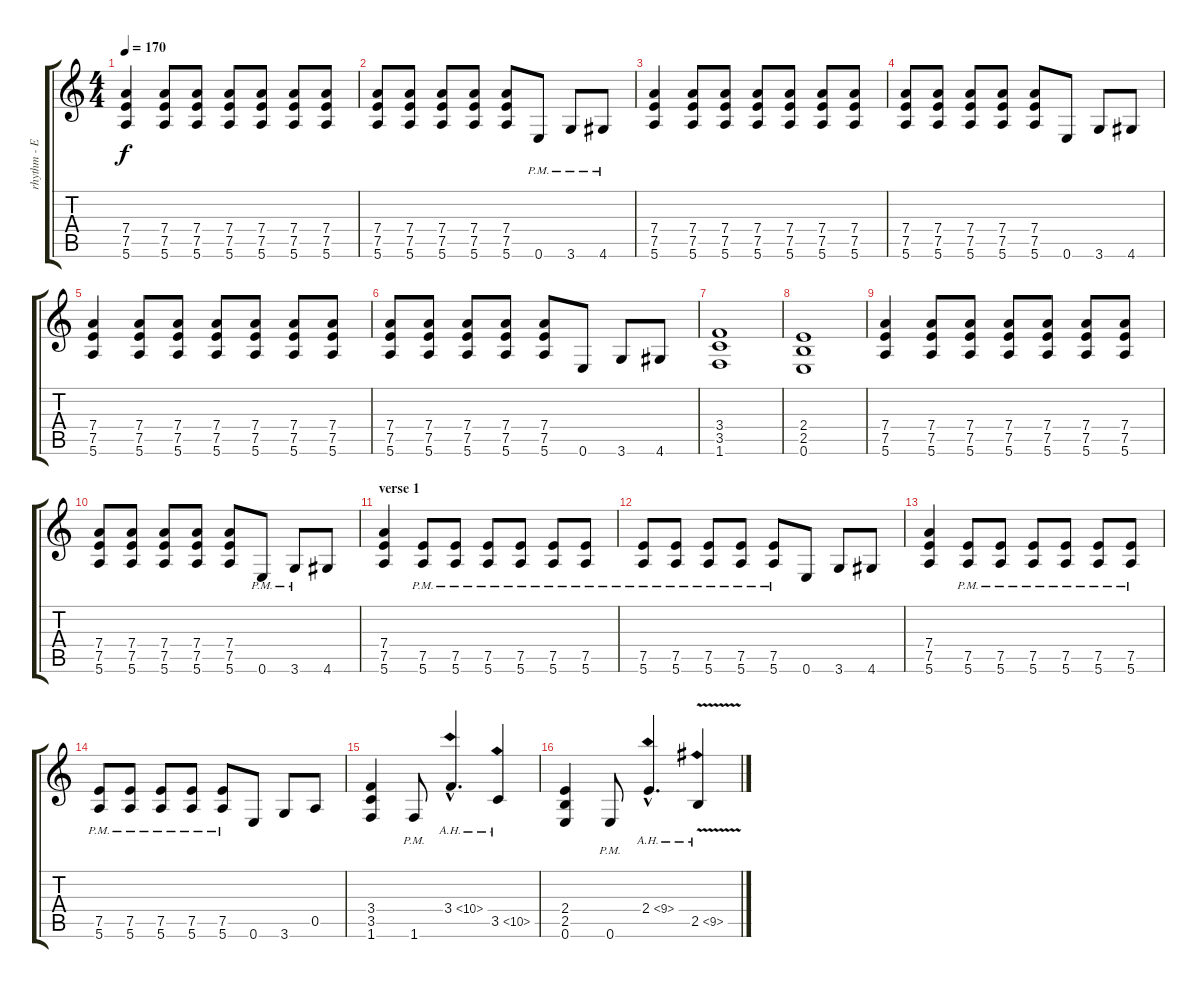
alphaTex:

\track ("rhythm - Eddy" "rhythm - E") {instrument distortionguitar}
\staff {score tabs}
\tuning (E4 B3 G3 D3 A2 E2) {hide}
\ts (4 4)
\tempo 170
\clef g2
\ks c
(7.4 7.5 5.6).4{dy f} (7.4 7.5 5.6).8 (7.4 7.5 5.6).8 (7.4 7.5 5.6).8 (7.4 7.5 5.6).8 (7.4 7.5 5.6).8 (7.4 7.5 5.6).8 |
(7.4 7.5 5.6).8 (7.4 7.5 5.6).8 (7.4 7.5 5.6).8 (7.4 7.5 5.6).8 (7.4 7.5 5.6).8 0.6{pm}.8 3.6{pm}.8 4.6{pm}.8 |
(7.4 7.5 5.6).4 (7.4 7.5 5.6).8 (7.4 7.5 5.6).8 (7.4 7.5 5.6).8 (7.4 7.5 5.6).8 (7.4 7.5 5.6).8 (7.4 7.5 5.6).8 |
(7.4 7.5 5.6).8 (7.4 7.5 5.6).8 (7.4 7.5 5.6).8 (7.4 7.5 5.6).8 (7.4 7.5 5.6).8 0.6.8 3.6.8 4.6.8 |
(7.4 7.5 5.6).4 (7.4 7.5 5.6).8 (7.4 7.5 5.6).8 (7.4 7.5 5.6).8 (7.4 7.5 5.6).8 (7.4 7.5 5.6).8 (7.4 7.5 5.6).8 |
(7.4 7.5 5.6).8 (7.4 7.5 5.6).8 (7.4 7.5 5.6).8 (7.4 7.5 5.6).8 (7.4 7.5 5.6).8 0.6.8 3.6.8 4.6.8 |
(3.4 3.5 1.6).1 |
(2.4 2.5 0.6).1 |
(7.4 7.5 5.6).4 (7.4 7.5 5.6).8 (7.4 7.5 5.6).8 (7.4 7.5 5.6).8 (7.4 7.5 5.6).8 (7.4 7.5 5.6).8 (7.4 7.5 5.6).8 |
(7.4 7.5 5.6).8 (7.4 7.5 5.6).8 (7.4 7.5 5.6).8 (7.4 7.5 5.6).8 (7.4 7.5 5.6).8 0.6{pm}.8 3.6{pm}.8 4.6.8 |
\section ("" "verse 1")
(7.4 7.5 5.6).4 (7.5{pm} 5.6{pm}).8 (7.5{pm} 5.6{pm}).8 (7.5{pm} 5.6{pm}).8 (7.5{pm} 5.6{pm}).8 (7.5{pm} 5.6{pm}).8 (7.5{pm} 5.6{pm}).8 |
(7.5{pm} 5.6{pm}).8 (7.5{pm} 5.6{pm}).8 (7.5{pm} 5.6{pm}).8 (7.5{pm} 5.6{pm}).8 (7.5{pm} 5.6{pm}).8 0.6.8 3.6.8 4.6.8 |
(7.4 7.5 5.6).4 (7.5{pm} 5.6{pm}).8 (7.5{pm} 5.6{pm}).8 (7.5{pm} 5.6{pm}).8 (7.5{pm} 5.6{pm}).8 (7.5{pm} 5.6{pm}).8 (7.5{pm} 5.6{pm}).8 |
(7.5{pm} 5.6{pm}).8 (7.5{pm} 5.6{pm}).8 (7.5{pm} 5.6{pm}).8 (7.5{pm} 5.6{pm}).8 (7.5{pm} 5.6{pm}).8 0.6.8 3.6.8 0.5.8 |
(3.4 3.5 1.6).4 1.6{pm}.8 3.4{ah 7 hac}.4{d} 3.5{ah 7}.4 |
(2.4 2.5 0.6).4 0.6{pm}.8 2.4{ah 7 hac}.4{d} 2.5{ah 7 v}.4
